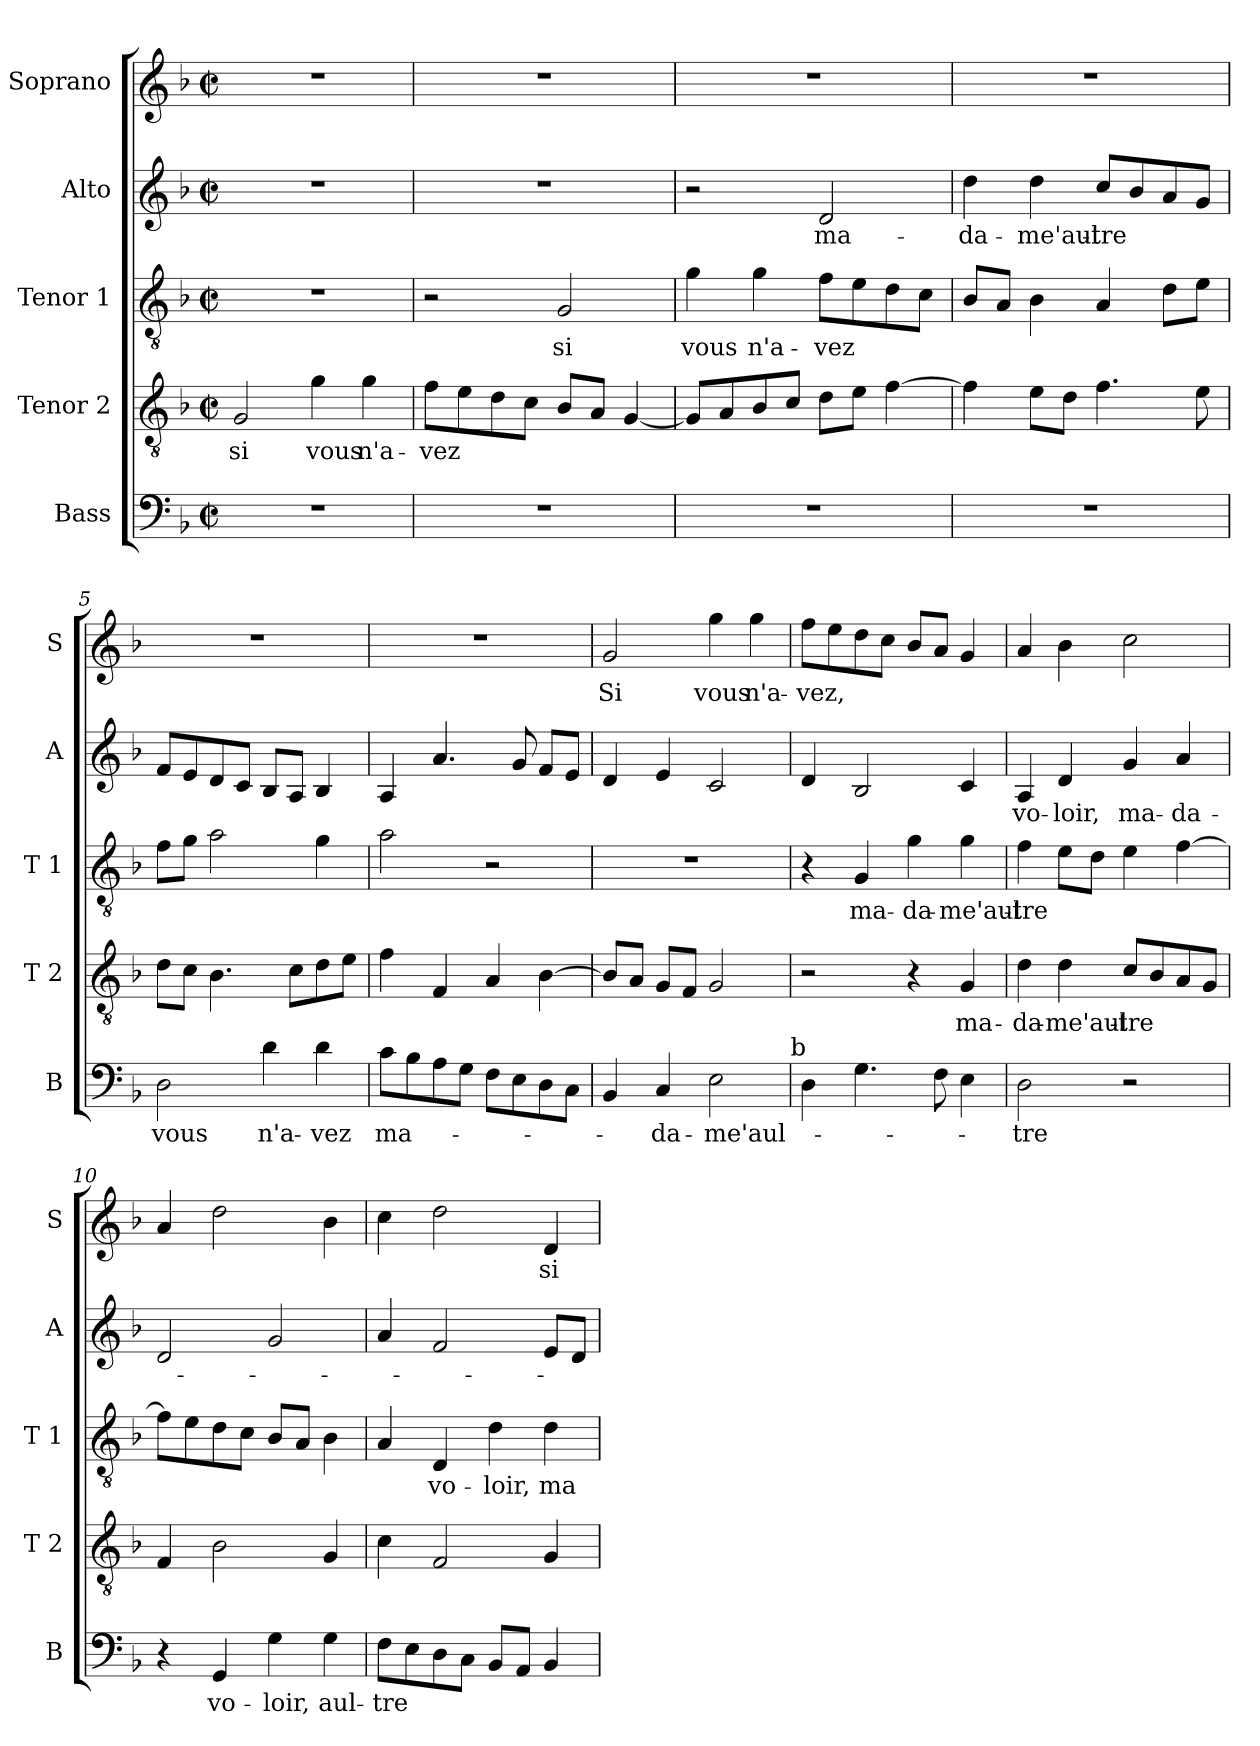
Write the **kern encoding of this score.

**kern	**text	**kern	**text	**kern	**text	**kern	**text	**kern	**text
*part5	*part5	*part4	*part4	*part3	*part3	*part2	*part2	*part1	*part1
*staff5	*staff5	*staff4	*staff4	*staff3	*staff3	*staff2	*staff2	*staff1	*staff1
*I"Bass	*	*I"Tenor 2	*	*I"Tenor 1	*	*I"Alto	*	*I"Soprano	*
*I'B	*	*I'T 2	*	*I'T 1	*	*I'A	*	*I'S	*
*clefF4	*	*clefGv2	*	*clefGv2	*	*clefG2	*	*clefG2	*
*k[b-]	*	*k[b-]	*	*k[b-]	*	*k[b-]	*	*k[b-]	*
*F:	*	*F:	*	*F:	*	*F:	*	*F:	*
*M2/2	*	*M2/2	*	*M2/2	*	*M2/2	*	*M2/2	*
*met(c|)	*	*met(c|)	*	*met(c|)	*	*met(c|)	*	*met(c|)	*
=1	=1	=1	=1	=1	=1	=1	=1	=1	=1
1r	.	2G/	si	1r	.	1r	.	1r	.
.	.	4g\	vous	.	.	.	.	.	.
.	.	4g\	n'a-	.	.	.	.	.	.
=2	=2	=2	=2	=2	=2	=2	=2	=2	=2
1r	.	8f\L	-vez	2r	.	1r	.	1r	.
.	.	8e\	.	.	.	.	.	.	.
.	.	8d\	.	.	.	.	.	.	.
.	.	8c\J	.	.	.	.	.	.	.
.	.	8B-/L	.	2G/	si	.	.	.	.
.	.	8A/J	.	.	.	.	.	.	.
.	.	[4G/	.	.	.	.	.	.	.
=3	=3	=3	=3	=3	=3	=3	=3	=3	=3
1r	.	8G/L]	.	4g\	vous	2r	.	1r	.
.	.	8A/	.	.	.	.	.	.	.
.	.	8B-/	.	4g\	n'a-	.	.	.	.
.	.	8c/J	.	.	.	.	.	.	.
.	.	8d\L	.	8f\L	-vez	2d/	ma-	.	.
.	.	8e\J	.	8e\	.	.	.	.	.
.	.	[4f\	.	8d\	.	.	.	.	.
.	.	.	.	8c\J	.	.	.	.	.
=4	=4	=4	=4	=4	=4	=4	=4	=4	=4
1r	.	4f\]	.	8B-/L	.	4dd\	-da-	1r	.
.	.	.	.	8A/J	.	.	.	.	.
.	.	8e\L	.	4B-\	.	4dd\	-me'aul-	.	.
.	.	8d\J	.	.	.	.	.	.	.
.	.	4.f\	.	4A/	.	8cc/L	-tre	.	.
.	.	.	.	.	.	8b-/	.	.	.
.	.	.	.	8d\L	.	8a/	.	.	.
.	.	8e\	.	8e\J	.	8g/J	.	.	.
=5	=5	=5	=5	=5	=5	=5	=5	=5	=5
2D\	vous	8d\L	.	8f\L	.	8f/L	.	1r	.
.	.	8c\J	.	8g\J	.	8e/	.	.	.
.	.	4.B-\	.	2a\	.	8d/	.	.	.
.	.	.	.	.	.	8c/J	.	.	.
4d\	n'a-	.	.	.	.	8B-/L	.	.	.
.	.	8c\L	.	.	.	8A/J	.	.	.
4d\	-vez	8d\	.	4g\	.	4B-/	.	.	.
.	.	8e\J	.	.	.	.	.	.	.
!!LO:LB:g=z
=6	=6	=6	=6	=6	=6	=6	=6	=6	=6
8c\L	ma-	4f\	.	2a\	.	4A/	.	1r	.
8B-\	.	.	.	.	.	.	.	.	.
8A\	.	4F/	.	.	.	4.a/	.	.	.
8G\J	.	.	.	.	.	.	.	.	.
8F\L	.	4A/	.	2r	.	.	.	.	.
8E\	.	.	.	.	.	8g/	.	.	.
8D\	.	[4B-\	.	.	.	8f/L	.	.	.
8C\J	.	.	.	.	.	8e/J	.	.	.
=7	=7	=7	=7	=7	=7	=7	=7	=7	=7
4BB-/	.	8B-/L]	.	1r	.	4d/	.	2g/	Si
.	.	8A/J	.	.	.	.	.	.	.
4C/	-da-	8G/L	.	.	.	4e/	.	.	.
.	.	8F/J	.	.	.	.	.	.	.
2E\	-me'aul-	2G/	.	.	.	2c/	.	4gg\	vous
.	.	.	.	.	.	.	.	4gg\	n'a-
!LO:TX:a:t=b	!	!	!	!	!	!	!	!	!
=8	=8	=8	=8	=8	=8	=8	=8	=8	=8
4D\	.	2r	.	4r	.	4d/	.	8ff\L	-vez,
.	.	.	.	.	.	.	.	8ee\	.
4.G\	.	.	.	4G/	ma-	2B-/	.	8dd\	.
.	.	.	.	.	.	.	.	8cc\J	.
.	.	4r	.	4g\	-da-	.	.	8b-/L	.
8F\	.	.	.	.	.	.	.	8a/J	.
4E\	.	4G/	ma-	4g\	-me'aul-	4c/	.	4g/	.
=9	=9	=9	=9	=9	=9	=9	=9	=9	=9
2D\	-tre	4d\	-da-	4f\	-tre	4A/	vo-	4a/	.
.	.	4d\	-me'aul-	8e\L	.	4d/	-loir,	4b-\	.
.	.	.	.	8d\J	.	.	.	.	.
2r	.	8c/L	-tre	4e\	.	4g/	ma-	2cc\	.
.	.	8B-/	.	.	.	.	.	.	.
.	.	8A/	.	[4f\	.	4a/	-da-	.	.
.	.	8G/J	.	.	.	.	.	.	.
=10	=10	=10	=10	=10	=10	=10	=10	=10	=10
4r	.	4F/	.	8f\L]	.	2d/	.	4a/	.
.	.	.	.	8e\	.	.	.	.	.
4GG/	vo-	2B-\	.	8d\	.	.	.	2dd\	.
.	.	.	.	8c\J	.	.	.	.	.
4G\	-loir,	.	.	8B-/L	.	2g/	.	.	.
.	.	.	.	8A/J	.	.	.	.	.
4G\	aul-	4G/	.	4B-\	.	.	.	4b-\	.
!!LO:PB:g=z
=11	=11	=11	=11	=11	=11	=11	=11	=11	=11
8F\L	-tre	4c\	.	4A/	.	4a/	.	4cc\	.
8E\	.	.	.	.	.	.	.	.	.
8D\	.	2F/	.	4D/	vo-	2f/	.	2dd\	.
8C\J	.	.	.	.	.	.	.	.	.
8BB-/L	.	.	.	4d\	-loir,	.	.	.	.
8AA/J	.	.	.	.	.	.	.	.	.
4BB-/	.	4G/	.	4d\	ma-	8e/L	.	4d/	si
.	.	.	.	.	.	8d/J	.	.	.
=	=	=	=	=	=	=	=	=	=
*-	*-	*-	*-	*-	*-	*-	*-	*-	*-
